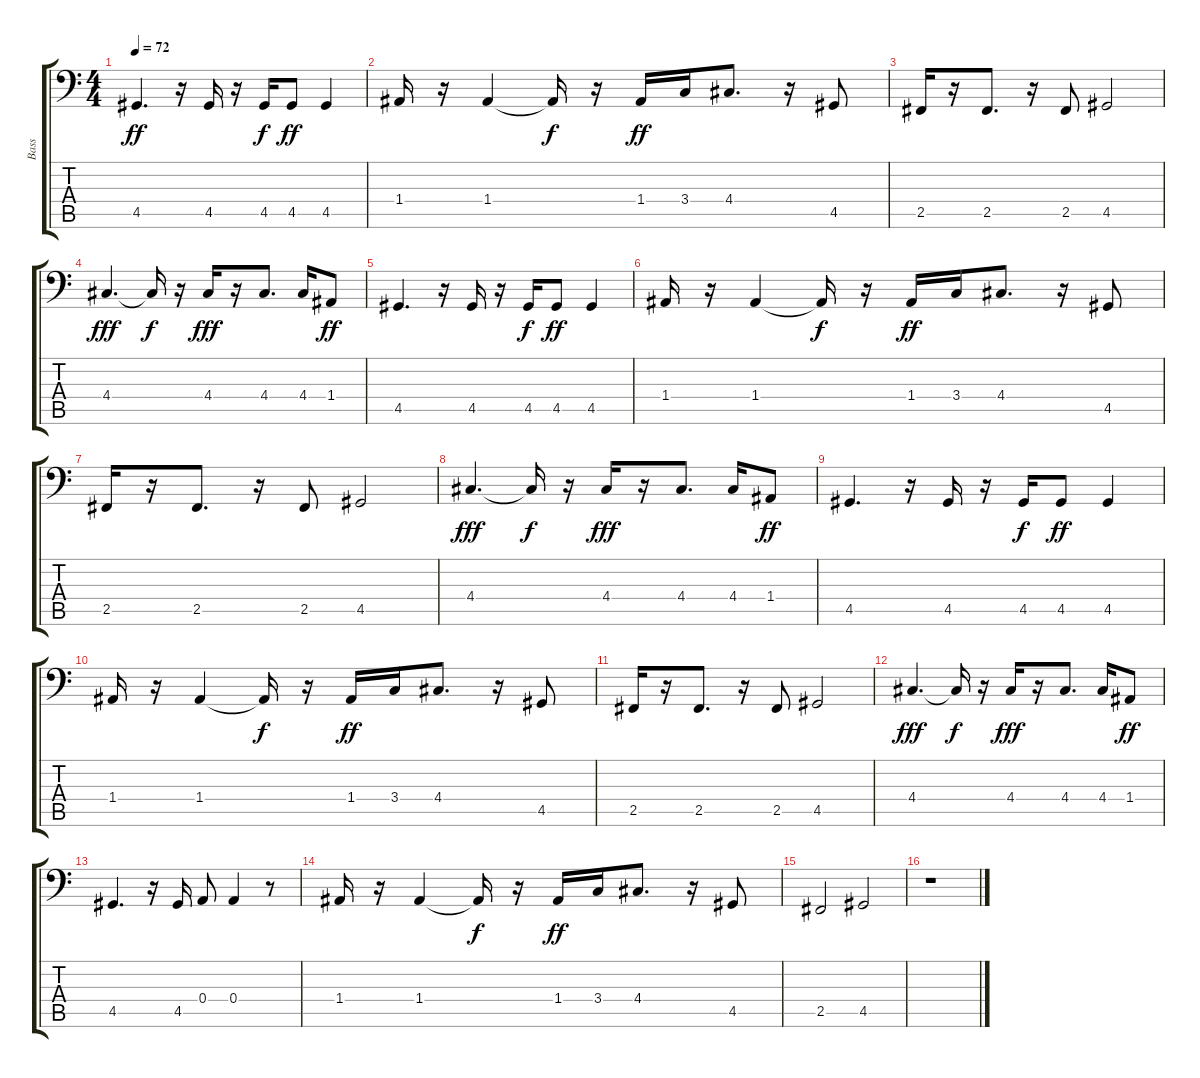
\track ("Bass" "Bass") {instrument electricbassfinger}
\staff {score tabs}
\tuning (C3 G2 D2 A1 E1 B0) {hide}
\ts (4 4)
\tempo 72
\clef f4
\ks c
4.5.4{d dy ff} r.16 4.5.16 r.16 4.5.16{dy f} 4.5.8{dy ff} 4.5.4 |
1.4.16 r.16 1.4.4 1.4{t}.16{dy f} r.16 1.4.16{dy ff} 3.4.16 4.4.8{d} r.16 4.5.8 |
2.5.16 r.16 2.5.8{d} r.16 2.5.8 4.5.2 |
4.4.4{d dy fff} 4.4{t}.16{dy f} r.16 4.4.16{dy fff} r.16 4.4.8{d} 4.4.16 1.4.8{dy ff} |
4.5.4{d} r.16 4.5.16 r.16 4.5.16{dy f} 4.5.8{dy ff} 4.5.4 |
1.4.16 r.16 1.4.4 1.4{t}.16{dy f} r.16 1.4.16{dy ff} 3.4.16 4.4.8{d} r.16 4.5.8 |
2.5.16 r.16 2.5.8{d} r.16 2.5.8 4.5.2 |
4.4.4{d dy fff} 4.4{t}.16{dy f} r.16 4.4.16{dy fff} r.16 4.4.8{d} 4.4.16 1.4.8{dy ff} |
4.5.4{d} r.16 4.5.16 r.16 4.5.16{dy f} 4.5.8{dy ff} 4.5.4 |
1.4.16 r.16 1.4.4 1.4{t}.16{dy f} r.16 1.4.16{dy ff} 3.4.16 4.4.8{d} r.16 4.5.8 |
2.5.16 r.16 2.5.8{d} r.16 2.5.8 4.5.2 |
4.4.4{d dy fff} 4.4{t}.16{dy f} r.16 4.4.16{dy fff} r.16 4.4.8{d} 4.4.16 1.4.8{dy ff} |
4.5.4{d} r.16 4.5.16 0.4.8 0.4.4 r.8 |
1.4.16 r.16 1.4.4 1.4{t}.16{dy f} r.16 1.4.16{dy ff} 3.4.16 4.4.8{d} r.16 4.5.8 |
2.5.2 4.5.2 |
r.1
